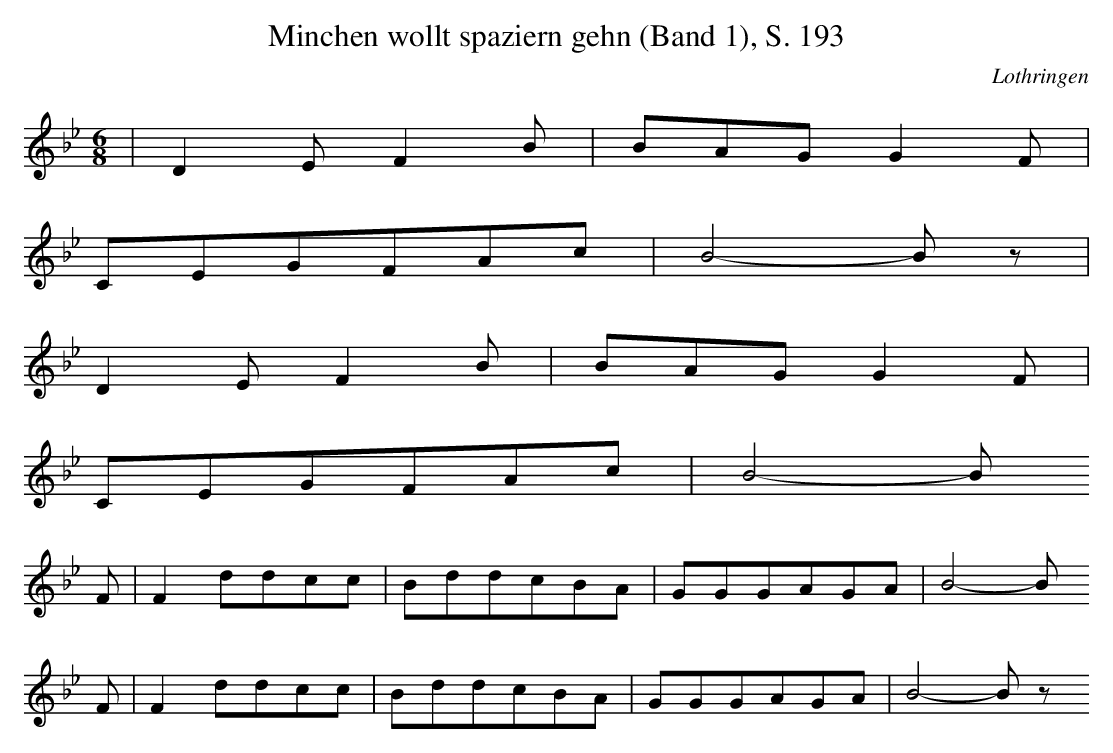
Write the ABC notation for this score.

X:1
T: Minchen wollt spaziern gehn (Band 1), S. 193
O: Lothringen
M: 6/8
L: 1/8
K: Bb
 | D2EF2B | BAGG2F |
CEGFAc | B4-Bz |
D2EF2B | BAGG2F |
CEGFAc | B4-B
F | F2ddcc | BddcBA | GGGAGA | B4-B
F | F2ddcc | BddcBA | GGGAGA | B4-Bz
